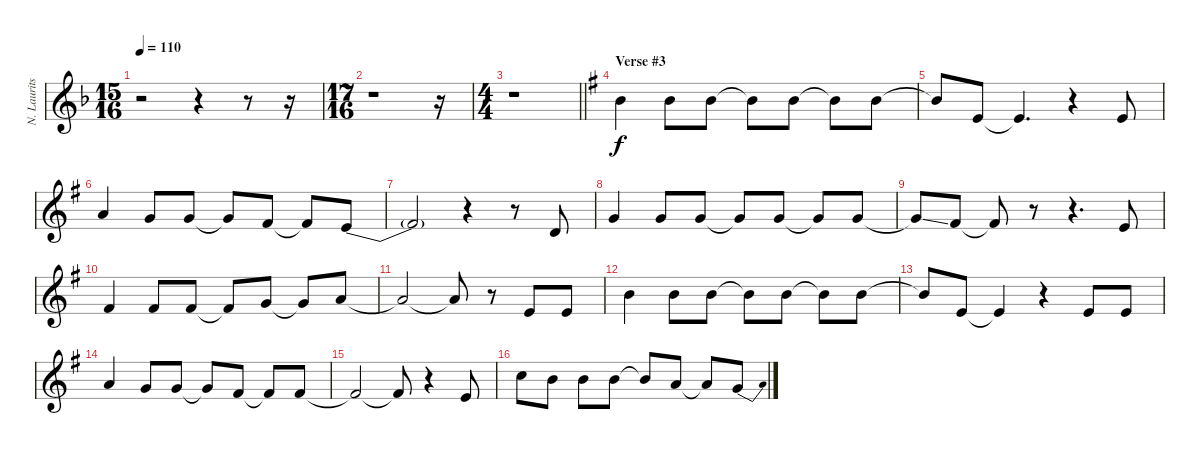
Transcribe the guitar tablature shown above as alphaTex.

\track ("N. Lauritsen (Lead Vocals)" "N. Laurits") {instrument violin}
\staff {score}
\tuning (E4 B3 G3 D3 A2 E2) {hide}
\ts (15 16)
\tempo 110
\clef g2
\ks dminor
r.2{dy f} r.4 r.8 r.16 |
\ts (17 16)
r.1 r.16 |
\ts (4 4)
\barLineRight lightlight
r.1 |
\section ("" "Verse #3")
\ks eminor
12.2.4 12.2.8 12.2.8 12.2{t}.8 12.2.8 12.2{t}.8 12.2.8 |
12.2{t}.8 9.3.8 9.3{t}.4{d} r.4 9.3.8 |
10.2.4 8.2.8 8.2.8 8.2{t}.8 7.2.8 7.2{t}.8 5.2{be (bend 0 0 60 4)}.8 |
5.2{t}.2 r.4 r.8 7.3.8 |
8.2.4 8.2.8 8.2.8 8.2{t}.8 8.2.8 8.2{t}.8 8.2.8 |
8.2{ss t}.8 7.2.8 7.2{t}.8 r.8 r.4{d} 5.2.8 |
7.2.4 7.2.8 7.2.8 7.2{t}.8 8.2.8 8.2{t}.8 10.2.8 |
10.2{t}.2 10.2{t}.8 r.8 9.3.8 9.3.8 |
12.2.4 12.2.8 12.2.8 12.2{t}.8 12.2.8 12.2{t}.8 12.2.8 |
12.2{t}.8 9.3.8 9.3{t}.4 r.4 9.3.8 9.3.8 |
10.2.4 8.2.8 8.2.8 8.2{t}.8 7.2.8 7.2{t}.8 7.2.8 |
7.2{t}.2 7.2{t}.8 r.4 9.3.8 |
13.2.8 12.2.8 12.2.8 12.2.8 12.2{t}.8 10.2.8 10.2{t}.8 8.2{be (bend 0 0 60 4)}.8
